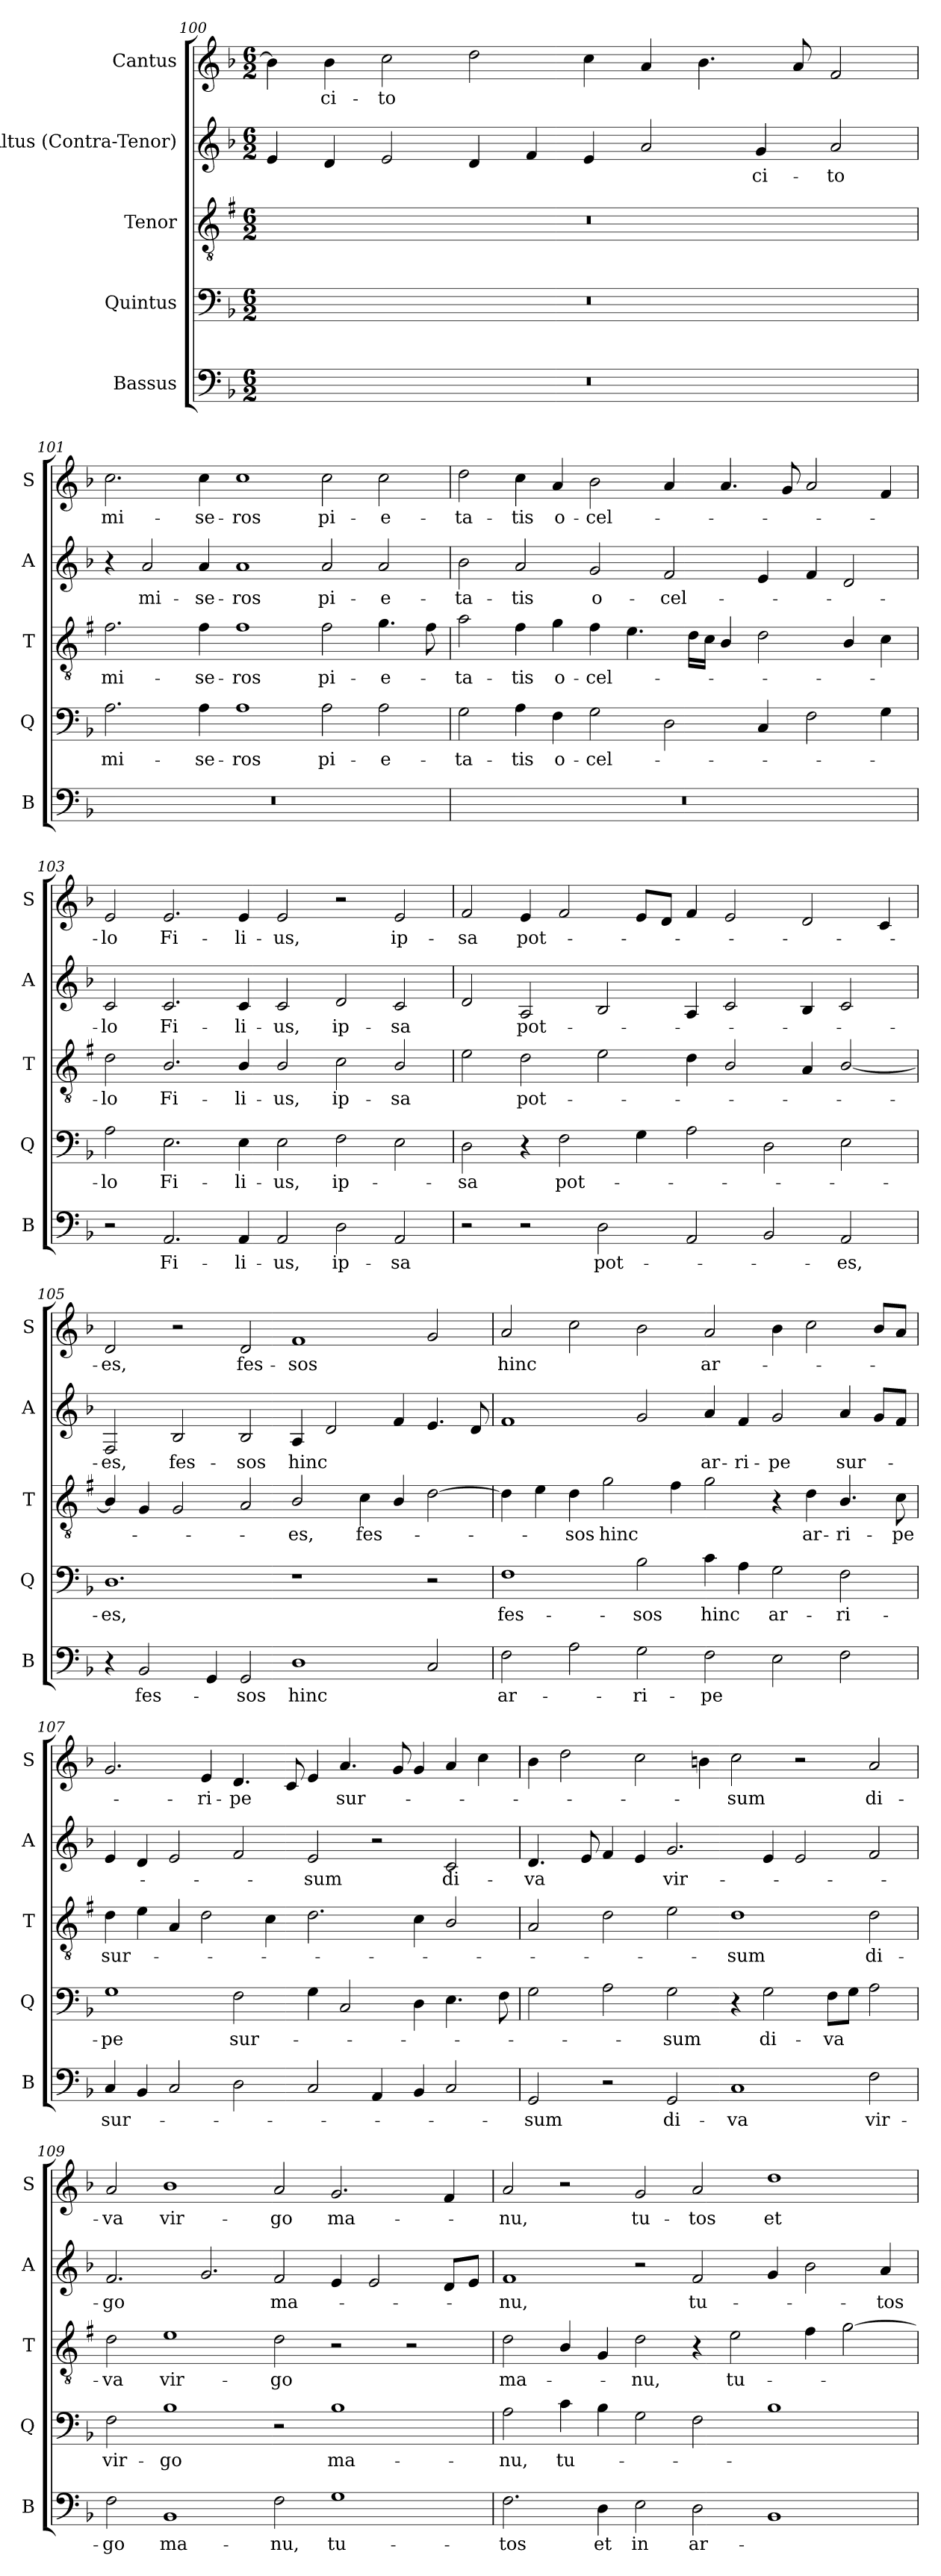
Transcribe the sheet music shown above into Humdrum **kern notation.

**kern	**text	**kern	**text	**kern	**text	**kern	**text	**kern	**text
*part5	*part5	*part4	*part4	*part3	*part3	*part2	*part2	*part1	*part1
*staff5	*staff5	*staff4	*staff4	*staff3	*staff3	*staff2	*staff2	*staff1	*staff1
*I"Bassus	*	*I"Quintus	*	*I"Tenor	*	*I"Altus (Contra-Tenor)	*	*I"Cantus	*
*I'B	*	*I'Q	*	*I'T	*	*I'A	*	*I'S	*
*clefF4	*	*clefF4	*	*clefGv2	*	*clefG2	*	*clefG2	*
*	*	*	*	*ITrd1c2	*	*	*	*	*
*k[b-]	*	*k[b-]	*	*k[b-]	*	*k[b-]	*	*k[b-]	*
*F:	*	*F:	*	*F:	*	*F:	*	*F:	*
*M6/2	*	*M6/2	*	*M6/2	*	*M6/2	*	*M6/2	*
=100	=100	=100	=100	=100	=100	=100	=100	=100	=100
0.r	.	0.r	.	0.r	.	4e/	.	4b-\]	.
!	!	!	!	!	!	!	!	!	!LO:LY:b
.	.	.	.	.	.	4d/	.	4b-\	-ci-
!	!	!	!	!	!	!	!	!	!LO:LY:b
.	.	.	.	.	.	2e/	.	2cc\	-to
.	.	.	.	.	.	4d/	.	2dd\	.
.	.	.	.	.	.	4f/	.	.	.
.	.	.	.	.	.	4e/	.	4cc\	.
.	.	.	.	.	.	2a/	.	4a/	.
.	.	.	.	.	.	.	.	4.b-\	.
!	!	!	!	!	!	!	!LO:LY:b	!	!
.	.	.	.	.	.	4g/	-ci-	.	.
.	.	.	.	.	.	.	.	8a/	.
!	!	!	!	!	!	!	!LO:LY:b	!	!
.	.	.	.	.	.	2a/	-to	2f/	.
=101	=101	=101	=101	=101	=101	=101	=101	=101	=101
!	!	!	!LO:LY:b	!	!LO:LY:b	!	!	!	!LO:LY:b
0.r	.	2.A\	mi-	2.e\	mi-	4r	.	2.cc\	mi-
!	!	!	!	!	!	!	!LO:LY:b	!	!
.	.	.	.	.	.	2a/	mi-	.	.
!	!	!	!LO:LY:b	!	!LO:LY:b	!	!LO:LY:b	!	!LO:LY:b
.	.	4A\	-se-	4e\	-se-	4a/	-se-	4cc\	-se-
!	!	!	!LO:LY:b	!	!LO:LY:b	!	!LO:LY:b	!	!LO:LY:b
.	.	1A	-ros	1e	-ros	1a	-ros	1cc	-ros
!	!	!	!LO:LY:b	!	!LO:LY:b	!	!LO:LY:b	!	!LO:LY:b
.	.	2A\	pi-	2e\	pi-	2a/	pi-	2cc\	pi-
!	!	!	!LO:LY:b	!	!LO:LY:b	!	!LO:LY:b	!	!LO:LY:b
.	.	2A\	-e-	4.f\	-e-	2a/	-e-	2cc\	-e-
.	.	.	.	8e\	.	.	.	.	.
!!LO:LB:g=z
=102	=102	=102	=102	=102	=102	=102	=102	=102	=102
!	!	!	!LO:LY:b	!	!LO:LY:b	!	!LO:LY:b	!	!LO:LY:b
0.r	.	2G\	-ta-	2g\	-ta-	2b-\	-ta-	2dd\	-ta-
!	!	!	!LO:LY:b	!	!LO:LY:b	!	!LO:LY:b	!	!LO:LY:b
.	.	4A\	-tis	4e\	-tis	2a/	-tis	4cc\	-tis
!	!	!	!LO:LY:b	!	!LO:LY:b	!	!	!	!LO:LY:b
.	.	4F\	o-	4f\	o-	.	.	4a/	o-
!	!	!	!LO:LY:b	!	!LO:LY:b	!	!LO:LY:b	!	!LO:LY:b
.	.	2G\	-cel-	4e\	-cel-	2g/	o-	2b-\	-cel-
.	.	.	.	4.d\	.	.	.	.	.
!	!	!	!	!	!	!	!LO:LY:b	!	!
.	.	2D\	.	.	.	2f/	-cel-	4a/	.
.	.	.	.	16c\LL	.	.	.	.	.
.	.	.	.	16B-\JJ	.	.	.	.	.
.	.	.	.	4A/	.	.	.	4.a/	.
.	.	4C/	.	2c\	.	4e/	.	.	.
.	.	.	.	.	.	.	.	8g/	.
.	.	2F\	.	.	.	4f/	.	2a/	.
.	.	.	.	4A/	.	2d/	.	.	.
.	.	4G\	.	4B-\	.	.	.	4f/	.
=103	=103	=103	=103	=103	=103	=103	=103	=103	=103
!	!	!	!LO:LY:b	!	!LO:LY:b	!	!LO:LY:b	!	!LO:LY:b
2r	.	2A\	-lo	2c\	-lo	2c/	-lo	2e/	-lo
!	!LO:LY:b	!	!LO:LY:b	!	!LO:LY:b	!	!LO:LY:b	!	!LO:LY:b
2.AA/	Fi-	2.E\	Fi-	2.A/	Fi-	2.c/	Fi-	2.e/	Fi-
!	!LO:LY:b	!	!LO:LY:b	!	!LO:LY:b	!	!LO:LY:b	!	!LO:LY:b
4AA/	-li-	4E\	-li-	4A/	-li-	4c/	-li-	4e/	-li-
!	!LO:LY:b	!	!LO:LY:b	!	!LO:LY:b	!	!LO:LY:b	!	!LO:LY:b
2AA/	-us,	2E\	-us,	2A/	-us,	2c/	-us,	2e/	-us,
!	!LO:LY:b	!	!LO:LY:b	!	!LO:LY:b	!	!LO:LY:b	!	!
2D\	ip-	2F\	ip-	2B-\	ip-	2d/	ip-	2r	.
!	!LO:LY:b	!	!	!	!LO:LY:b	!	!LO:LY:b	!	!LO:LY:b
2AA/	-sa	2E\	.	2A/	-sa	2c/	-sa	2e/	ip-
=104	=104	=104	=104	=104	=104	=104	=104	=104	=104
!	!	!	!LO:LY:b	!	!	!	!	!	!LO:LY:b
2r	.	2D\	-sa	2d\	.	2d/	.	2f/	-sa
!	!	!	!	!	!LO:LY:b	!	!LO:LY:b	!	!LO:LY:b
2r	.	4r	.	2c\	pot-	2A/	pot-	4e/	pot-
!	!	!	!LO:LY:b	!	!	!	!	!	!
.	.	2F\	pot-	.	.	.	.	2f/	.
!	!LO:LY:b	!	!	!	!	!	!	!	!
2D\	pot-	.	.	2d\	.	2B-/	.	.	.
.	.	4G\	.	.	.	.	.	8e/L	.
.	.	.	.	.	.	.	.	8d/J	.
2AA/	.	2A\	.	4c\	.	4A/	.	4f/	.
.	.	.	.	2A/	.	2c/	.	2e/	.
2BB-/	.	2D\	.	.	.	.	.	.	.
.	.	.	.	4G/	.	4B-/	.	2d/	.
!	!LO:LY:b	!	!	!	!	!	!	!	!
2AA/	-es,	2E\	.	[2A/	.	2c/	.	.	.
.	.	.	.	.	.	.	.	4c/	.
!!LO:LB:g=z
=105	=105	=105	=105	=105	=105	=105	=105	=105	=105
!	!	!	!LO:LY:b	!	!	!	!LO:LY:b	!	!LO:LY:b
4r	.	1.D	-es,	4A/]	.	2F/	-es,	2d/	-es,
!	!LO:LY:b	!	!	!	!	!	!	!	!
2BB-/	fes-	.	.	4F/	.	.	.	.	.
!	!	!	!	!	!	!	!LO:LY:b	!	!
.	.	.	.	2F/	.	2B-/	fes-	2r	.
4GG/	.	.	.	.	.	.	.	.	.
!	!LO:LY:b	!	!	!	!	!	!LO:LY:b	!	!LO:LY:b
2GG/	-sos	.	.	2G/	.	2B-/	-sos	2d/	fes-
!	!LO:LY:b	!	!	!	!LO:LY:b	!	!LO:LY:b	!	!LO:LY:b
1D	hinc	1r	.	2A/	-es,	4A/	hinc	1f	-sos
.	.	.	.	.	.	2d/	.	.	.
!	!	!	!	!	!LO:LY:b	!	!	!	!
.	.	.	.	4B-\	fes-	.	.	.	.
.	.	.	.	4A/	.	4f/	.	.	.
2C/	.	2r	.	[2c\	.	4.e/	.	2g/	.
.	.	.	.	.	.	8d/	.	.	.
=106	=106	=106	=106	=106	=106	=106	=106	=106	=106
!	!LO:LY:b	!	!LO:LY:b	!	!	!	!	!	!LO:LY:b
2F\	ar-	1F	fes-	4c\]	.	1f	.	2a/	hinc
.	.	.	.	4d\	.	.	.	.	.
!	!	!	!	!	!LO:LY:b	!	!	!	!
2A\	.	.	.	4c\	-sos	.	.	2cc\	.
!	!	!	!	!	!LO:LY:b	!	!	!	!
.	.	.	.	2f\	hinc	.	.	.	.
!	!LO:LY:b	!	!LO:LY:b	!	!	!	!	!	!
2G\	-ri-	2B-\	-sos	.	.	2g/	.	2b-\	.
.	.	.	.	4e\	.	.	.	.	.
!	!LO:LY:b	!	!LO:LY:b	!	!	!	!LO:LY:b	!	!LO:LY:b
2F\	-pe	4c\	hinc	2f\	.	4a/	ar-	2a/	ar-
!	!	!	!	!	!	!	!LO:LY:b	!	!
.	.	4A\	.	.	.	4f/	-ri-	.	.
!	!	!	!LO:LY:b	!	!	!	!LO:LY:b	!	!
2E\	.	2G\	ar-	4r	.	2g/	-pe	4b-\	.
!	!	!	!	!	!LO:LY:b	!	!	!	!
.	.	.	.	4c\	ar-	.	.	2cc\	.
!	!	!	!LO:LY:b	!	!LO:LY:b	!	!LO:LY:b	!	!
2F\	.	2F\	-ri-	4.A/	-ri-	4a/	sur-	.	.
.	.	.	.	.	.	8g/L	.	8b-/L	.
!	!	!	!	!	!LO:LY:b	!	!	!	!
.	.	.	.	8B-\	-pe	8f/J	.	8a/J	.
=107	=107	=107	=107	=107	=107	=107	=107	=107	=107
!	!LO:LY:b	!	!LO:LY:b	!	!LO:LY:b	!	!	!	!
4C/	sur-	1G	-pe	4c\	sur-	4e/	.	2.g/	.
4BB-/	.	.	.	4d\	.	4d/	.	.	.
2C/	.	.	.	4G/	.	2e/	.	.	.
!	!	!	!	!	!	!	!	!	!LO:LY:b
.	.	.	.	2c\	.	.	.	4e/	-ri-
!	!	!	!LO:LY:b	!	!	!	!	!	!LO:LY:b
2D\	.	2F\	sur-	.	.	2f/	.	4.d/	-pe
.	.	.	.	4B-\	.	.	.	.	.
.	.	.	.	.	.	.	.	8c/	.
!	!	!	!	!	!	!	!LO:LY:b	!	!
2C/	.	4G\	.	2.c\	.	2e/	-sum	4e/	.
!	!	!	!	!	!	!	!	!	!LO:LY:b
.	.	2C/	.	.	.	.	.	4.a/	sur-
4AA/	.	.	.	.	.	2r	.	.	.
.	.	.	.	.	.	.	.	8g/	.
4BB-/	.	4D\	.	4B-\	.	.	.	4g/	.
!	!	!	!	!	!	!	!LO:LY:b	!	!
2C/	.	4.E\	.	2A/	.	2c/	di-	4a/	.
.	.	.	.	.	.	.	.	4cc\	.
.	.	8F\	.	.	.	.	.	.	.
!!LO:PB:g=z
=108	=108	=108	=108	=108	=108	=108	=108	=108	=108
!	!LO:LY:b	!	!	!	!	!	!LO:LY:b	!	!
2GG/	-sum	2G\	.	2G/	.	4.d/	-va	4b-\	.
.	.	.	.	.	.	.	.	2dd\	.
.	.	.	.	.	.	8e/	.	.	.
2r	.	2A\	.	2c\	.	4f/	.	.	.
.	.	.	.	.	.	4e/	.	2cc\	.
!	!LO:LY:b	!	!LO:LY:b	!	!	!	!LO:LY:b	!	!
2GG/	di-	2G\	-sum	2d\	.	2.g/	vir-	.	.
.	.	.	.	.	.	.	.	4bn\	.
!	!LO:LY:b	!	!	!	!LO:LY:b	!	!	!	!LO:LY:b
1C	-va	4r	.	1c	-sum	.	.	2cc\	-sum
!	!	!	!LO:LY:b	!	!	!	!	!	!
.	.	2G\	di-	.	.	4e/	.	.	.
.	.	.	.	.	.	2e/	.	2r	.
!	!	!	!LO:LY:b	!	!	!	!	!	!
.	.	8F\L	-va	.	.	.	.	.	.
.	.	8G\J	.	.	.	.	.	.	.
!	!LO:LY:b	!	!	!	!LO:LY:b	!	!	!	!LO:LY:b
2F\	vir-	2A\	.	2c\	di-	2f/	.	2a/	di-
=109	=109	=109	=109	=109	=109	=109	=109	=109	=109
!	!LO:LY:b	!	!LO:LY:b	!	!LO:LY:b	!	!LO:LY:b	!	!LO:LY:b
2F\	-go	2F\	vir-	2c\	-va	2.f/	-go	2a/	-va
!	!LO:LY:b	!	!LO:LY:b	!	!LO:LY:b	!	!	!	!LO:LY:b
1BB-	ma-	1B-	-go	1d	vir-	.	.	1b-	vir-
.	.	.	.	.	.	2.g/	.	.	.
!	!LO:LY:b	!	!	!	!LO:LY:b	!	!LO:LY:b	!	!LO:LY:b
2F\	-nu,	2r	.	2c\	-go	2f/	ma-	2a/	-go
!	!LO:LY:b	!	!LO:LY:b	!	!	!	!	!	!LO:LY:b
1G	tu-	1B-	ma-	2r	.	4e/	.	2.g/	ma-
.	.	.	.	.	.	2e/	.	.	.
.	.	.	.	2r	.	.	.	.	.
.	.	.	.	.	.	8d/L	.	4f/	.
.	.	.	.	.	.	8e/J	.	.	.
=110	=110	=110	=110	=110	=110	=110	=110	=110	=110
!	!LO:LY:b	!	!LO:LY:b	!	!LO:LY:b	!	!LO:LY:b	!	!LO:LY:b
2.F\	-tos	2A\	-nu,	2c\	ma-	1f	-nu,	2a/	-nu,
!	!	!	!LO:LY:b	!	!	!	!	!	!
.	.	4c\	tu-	4A/	.	.	.	2r	.
!	!LO:LY:b	!	!	!	!	!	!	!	!
4D\	et	4B-\	.	4F/	.	.	.	.	.
!	!LO:LY:b	!	!	!	!LO:LY:b	!	!	!	!LO:LY:b
2E\	in	2G\	.	2c\	-nu,	2r	.	2g/	tu-
!	!LO:LY:b	!	!	!	!	!	!LO:LY:b	!	!LO:LY:b
2D\	ar-	2F\	.	4r	.	2f/	tu-	2a/	-tos
!	!	!	!	!	!LO:LY:b	!	!	!	!
.	.	.	.	2d\	tu-	.	.	.	.
!	!	!	!	!	!	!	!	!	!LO:LY:b
1BB-	.	1B-	.	.	.	4g/	.	1dd	et
.	.	.	.	4e\	.	2b-\	.	.	.
.	.	.	.	[2f\	.	.	.	.	.
!	!	!	!	!	!	!	!LO:LY:b	!	!
.	.	.	.	.	.	4a/	-tos	.	.
=	=	=	=	=	=	=	=	=	=
*-	*-	*-	*-	*-	*-	*-	*-	*-	*-
